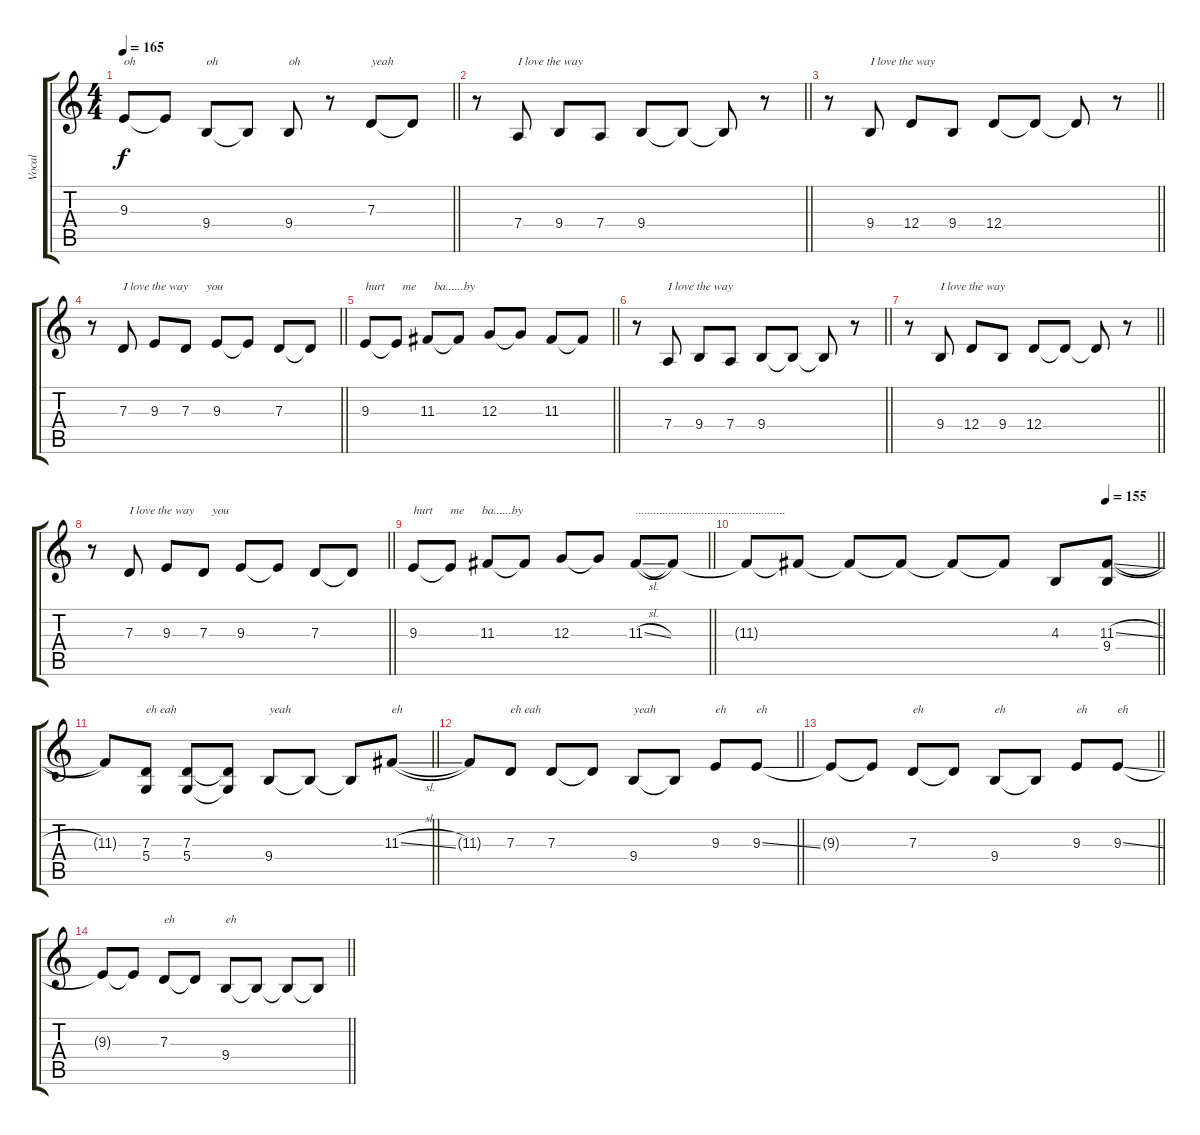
\track ("Vocal" "Vocal") {instrument lead2sawtooth}
\staff {score tabs}
\tuning (E4 B3 G3 D3 A2 E2) {hide}
\ts (4 4)
\tempo 165
\clef g2
\barLineRight lightlight
\ks c
9.3.8{txt "oh" dy f} 9.3{t}.8 9.4.8{txt "oh"} 9.4{t}.8 9.4.8{txt "oh"} r.8 7.3.8{txt "yeah"} 7.3{t}.8 |
\barLineRight lightlight
r.8 7.4.8{txt "I love the way "} 9.4.8 7.4.8 9.4.8 9.4{t}.8 9.4{t}.8 r.8 |
\barLineRight lightlight
r.8 9.4.8{txt "I love the way"} 12.4.8 9.4.8 12.4.8 12.4{t}.8 12.4{t}.8 r.8 |
\barLineRight lightlight
r.8 7.3.8{txt "I love the way      you "} 9.3.8 7.3.8 9.3.8 9.3{t}.8 7.3.8 7.3{t}.8 |
\barLineRight lightlight
9.3.8{txt "hurt      me      ba......by"} 9.3{t}.8 11.3.8 11.3{t}.8 12.3.8 12.3{t}.8 11.3.8 11.3{t}.8 |
\barLineRight lightlight
r.8 7.4.8{txt "I love the way "} 9.4.8 7.4.8 9.4.8 9.4{t}.8 9.4{t}.8 r.8 |
\barLineRight lightlight
r.8 9.4.8{txt "I love the way"} 12.4.8 9.4.8 12.4.8 12.4{t}.8 12.4{t}.8 r.8 |
\barLineRight lightlight
r.8 7.3.8{txt "I love the way      you "} 9.3.8 7.3.8 9.3.8 9.3{t}.8 7.3.8 7.3{t}.8 |
\barLineRight lightlight
9.3.8{txt "hurt      me      ba......by"} 9.3{t}.8 11.3.8 11.3{t}.8 12.3.8 12.3{t}.8 11.3{sl}.8{txt ".................................................."} 11.3{t}.8 |
\tempo (155 0.875)
\barLineRight lightlight
11.3{t}.8 11.3{t}.8 11.3{t}.8 11.3{t}.8 11.3{t}.8 11.3{t}.8 4.3.8 (11.3{sl} 9.4).8{volume 10} |
\barLineRight lightlight
11.3{t}.8 (7.3 5.4).8{txt "eh eah"} (7.3 5.4).8 (7.3{t} 5.4{t}).8 9.4.8{txt "yeah"} 9.4{t}.8 9.4{t}.8 11.3{sl}.8{txt "eh"} |
\barLineRight lightlight
11.3{t}.8 7.3.8{txt "eh eah"} 7.3.8 7.3{t}.8 9.4.8{txt "yeah"} 9.4{t}.8 9.3.8{txt "eh"} 9.3{ss}.8{txt "eh"} |
\barLineRight lightlight
9.3{t}.8 9.3{t}.8 7.3.8{txt "eh"} 7.3{t}.8 9.4.8{txt "eh"} 9.4{t}.8 9.3.8{txt "eh"} 9.3{ss}.8{txt "eh"} |
\barLineRight lightlight
9.3{t}.8 9.3{t}.8 7.3.8{txt "eh"} 7.3{t}.8 9.4.8{txt "eh"} 9.4{t}.8 9.4{t}.8 9.4{t}.8
